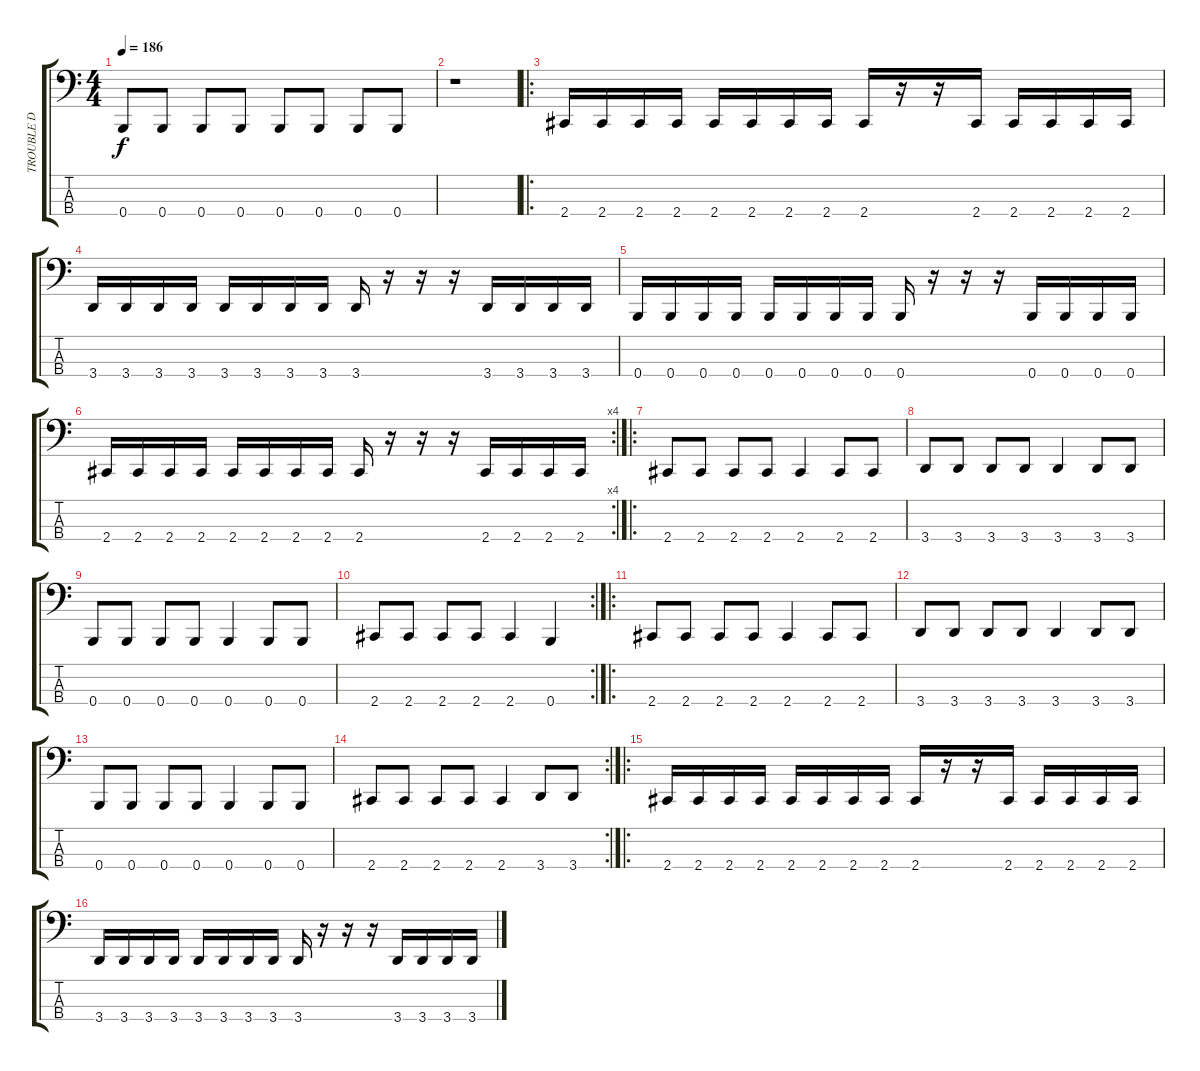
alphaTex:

\track ("TROUBLE D" "TROUBLE D") {instrument electricbassfinger}
\staff {score tabs}
\tuning (E2 B1 Gb1 B0) {hide}
\ts (4 4)
\tempo 186
\clef f4
\ks c
0.4.8{dy f} 0.4.8 0.4.8 0.4.8 0.4.8 0.4.8 0.4.8 0.4.8 |
r.1 |
\ro
2.4.16 2.4.16 2.4.16 2.4.16 2.4.16 2.4.16 2.4.16 2.4.16 2.4.16 r.16 r.16 2.4.16 2.4.16 2.4.16 2.4.16 2.4.16 |
3.4.16 3.4.16 3.4.16 3.4.16 3.4.16 3.4.16 3.4.16 3.4.16 3.4.16 r.16 r.16 r.16 3.4.16 3.4.16 3.4.16 3.4.16 |
0.4.16 0.4.16 0.4.16 0.4.16 0.4.16 0.4.16 0.4.16 0.4.16 0.4.16 r.16 r.16 r.16 0.4.16 0.4.16 0.4.16 0.4.16 |
\rc 4
2.4.16 2.4.16 2.4.16 2.4.16 2.4.16 2.4.16 2.4.16 2.4.16 2.4.16 r.16 r.16 r.16 2.4.16 2.4.16 2.4.16 2.4.16 |
\ro
2.4.8 2.4.8 2.4.8 2.4.8 2.4.4 2.4.8 2.4.8 |
3.4.8 3.4.8 3.4.8 3.4.8 3.4.4 3.4.8 3.4.8 |
0.4.8 0.4.8 0.4.8 0.4.8 0.4.4 0.4.8 0.4.8 |
\rc 2
2.4.8 2.4.8 2.4.8 2.4.8 2.4.4 0.4.4 |
\ro
2.4.8 2.4.8 2.4.8 2.4.8 2.4.4 2.4.8 2.4.8 |
3.4.8 3.4.8 3.4.8 3.4.8 3.4.4 3.4.8 3.4.8 |
0.4.8 0.4.8 0.4.8 0.4.8 0.4.4 0.4.8 0.4.8 |
\rc 2
2.4.8 2.4.8 2.4.8 2.4.8 2.4.4 3.4.8 3.4.8 |
\ro
2.4.16 2.4.16 2.4.16 2.4.16 2.4.16 2.4.16 2.4.16 2.4.16 2.4.16 r.16 r.16 2.4.16 2.4.16 2.4.16 2.4.16 2.4.16 |
3.4.16 3.4.16 3.4.16 3.4.16 3.4.16 3.4.16 3.4.16 3.4.16 3.4.16 r.16 r.16 r.16 3.4.16 3.4.16 3.4.16 3.4.16
